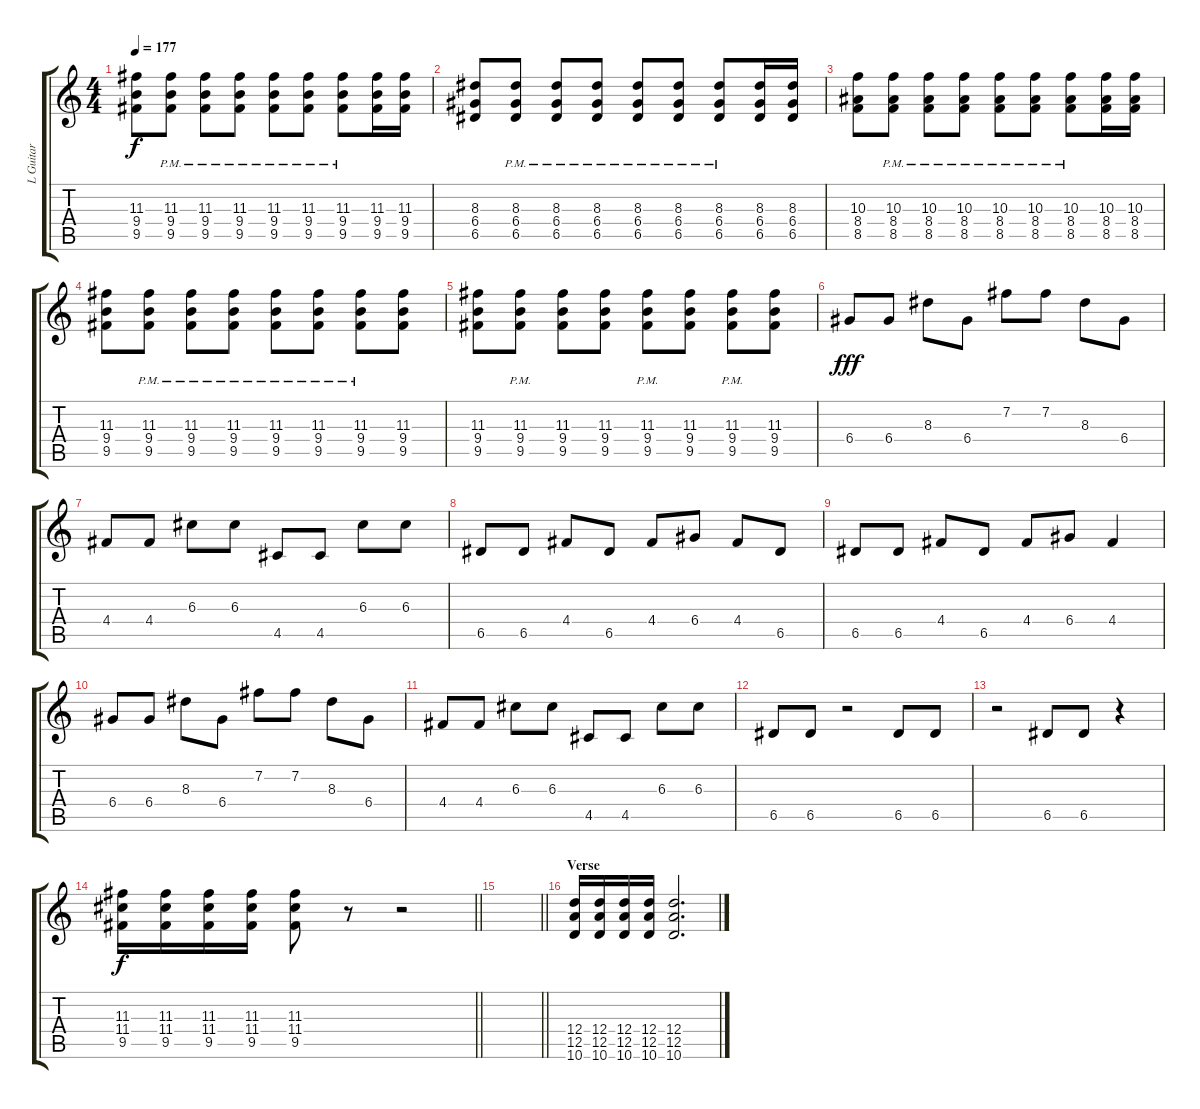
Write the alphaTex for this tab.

\track ("L Guitar" "L Guitar") {instrument overdrivenguitar}
\staff {score tabs}
\tuning (E4 B3 G3 D3 A2 E2) {hide}
\ts (4 4)
\tempo 177
\clef g2
\ks c
(11.3 9.4 9.5).8{dy f} (11.3{pm} 9.4{pm} 9.5{pm}).8 (11.3{pm} 9.4{pm} 9.5{pm}).8 (11.3{pm} 9.4{pm} 9.5{pm}).8 (11.3{pm} 9.4{pm} 9.5{pm}).8 (11.3{pm} 9.4{pm} 9.5{pm}).8 (11.3{pm} 9.4{pm} 9.5{pm}).8 (11.3 9.4 9.5).16 (11.3 9.4 9.5).16 |
(8.3 6.4 6.5).8 (8.3{pm} 6.4{pm} 6.5{pm}).8 (8.3{pm} 6.4{pm} 6.5{pm}).8 (8.3{pm} 6.4{pm} 6.5{pm}).8 (8.3{pm} 6.4{pm} 6.5{pm}).8 (8.3{pm} 6.4{pm} 6.5{pm}).8 (8.3{pm} 6.4{pm} 6.5{pm}).8 (8.3 6.4 6.5).16 (8.3 6.4 6.5).16 |
(10.3 8.4 8.5).8 (10.3{pm} 8.4{pm} 8.5{pm}).8 (10.3{pm} 8.4{pm} 8.5{pm}).8 (10.3{pm} 8.4{pm} 8.5{pm}).8 (10.3{pm} 8.4{pm} 8.5{pm}).8 (10.3{pm} 8.4{pm} 8.5{pm}).8 (10.3{pm} 8.4{pm} 8.5{pm}).8 (10.3 8.4 8.5).16 (10.3 8.4 8.5).16 |
(11.3 9.4 9.5).8 (11.3{pm} 9.4{pm} 9.5{pm}).8 (11.3{pm} 9.4{pm} 9.5{pm}).8 (11.3{pm} 9.4{pm} 9.5{pm}).8 (11.3{pm} 9.4{pm} 9.5{pm}).8 (11.3{pm} 9.4{pm} 9.5{pm}).8 (11.3{pm} 9.4{pm} 9.5{pm}).8 (11.3 9.4 9.5).8 |
(11.3 9.4 9.5).8 (11.3{pm} 9.4{pm} 9.5{pm}).8 (11.3 9.4 9.5).8 (11.3 9.4 9.5).8 (11.3{pm} 9.4{pm} 9.5{pm}).8 (11.3 9.4 9.5).8 (11.3{pm} 9.4{pm} 9.5{pm}).8 (11.3 9.4 9.5).8 |
6.4.8{dy fff} 6.4.8 8.3.8 6.4.8 7.2.8 7.2.8 8.3.8 6.4.8 |
4.4.8 4.4.8 6.3.8 6.3.8 4.5.8 4.5.8 6.3.8 6.3.8 |
6.5.8 6.5.8 4.4.8 6.5.8 4.4.8 6.4.8 4.4.8 6.5.8 |
6.5.8 6.5.8 4.4.8 6.5.8 4.4.8 6.4.8 4.4.4 |
6.4.8 6.4.8 8.3.8 6.4.8 7.2.8 7.2.8 8.3.8 6.4.8 |
4.4.8 4.4.8 6.3.8 6.3.8 4.5.8 4.5.8 6.3.8 6.3.8 |
6.5.8 6.5.8 r.2 6.5.8 6.5.8 |
r.2 6.5.8 6.5.8 r.4 |
\barLineRight lightlight
(11.3 11.4 9.5).16{dy f} (11.3 11.4 9.5).16 (11.3 11.4 9.5).16 (11.3 11.4 9.5).16 (11.3 11.4 9.5).8 r.8 r.2 |
\barLineRight lightlight
|
\section ("" "Verse")
(12.4 12.5 10.6).16 (12.4 12.5 10.6).16 (12.4 12.5 10.6).16 (12.4 12.5 10.6).16 (12.4 12.5 10.6).2{d}
